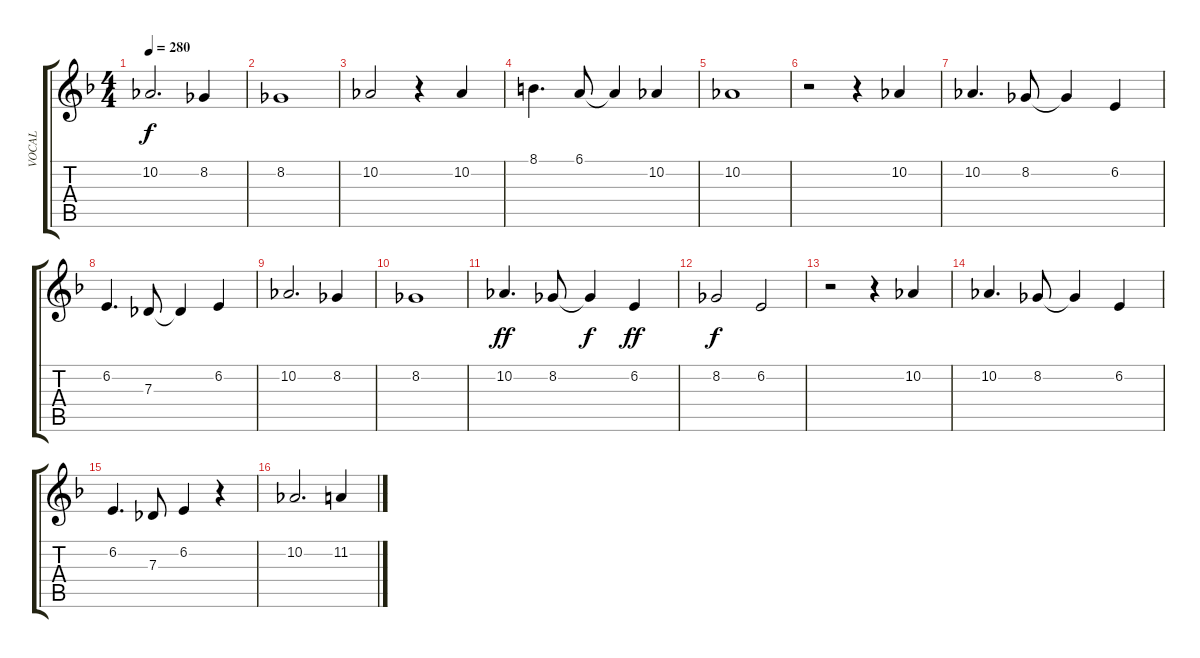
\track ("VOCAL" "VOCAL") {instrument lead6voice bank 1}
\staff {score tabs}
\tuning (Eb4 Bb3 Gb3 Db3 Ab2 Eb2) {hide}
\ts (4 4)
\tempo 280
\clef g2
\ks dminor
10.2.2{d dy f} 8.2.4 |
8.2.1 |
10.2.2 r.4 10.2.4 |
8.1.4{d} 6.1.8 6.1{t}.4 10.2.4 |
10.2.1 |
r.2 r.4 10.2.4 |
10.2.4{d} 8.2.8 8.2{t}.4 6.2.4 |
6.2.4{d} 7.3.8 7.3{t}.4 6.2.4 |
10.2.2{d} 8.2.4 |
8.2.1 |
10.2.4{d dy ff} 8.2.8 8.2{t}.4{dy f} 6.2.4{dy ff} |
8.2.2{dy f} 6.2.2 |
r.2 r.4 10.2.4 |
10.2.4{d} 8.2.8 8.2{t}.4 6.2.4 |
6.2.4{d} 7.3.8 6.2.4 r.4 |
10.2.2{d} 11.2.4
